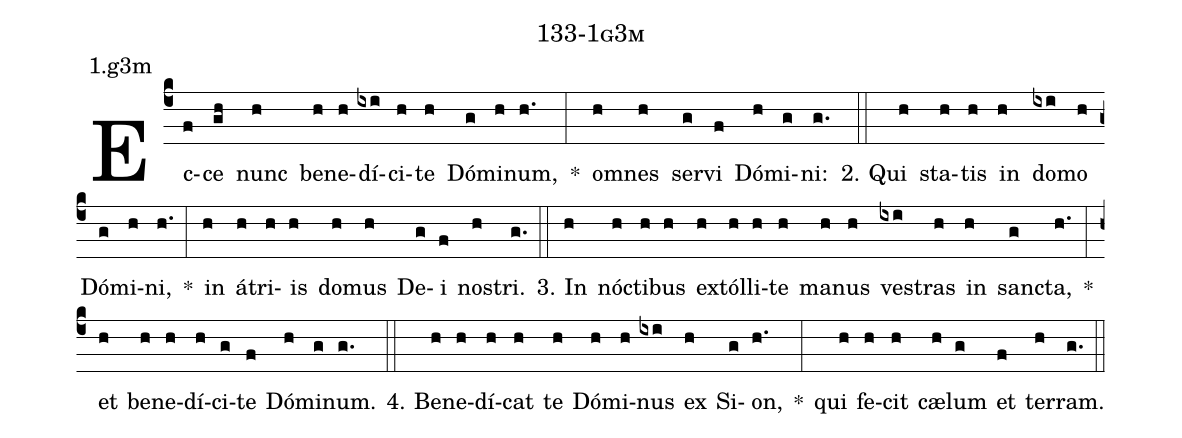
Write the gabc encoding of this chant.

name: 133-1g3m;
annotation: 1.g3m;
%%
(c4)Ec(f)ce(gh) nunc(h) be(h)ne(h)dí(ixi)ci(h)te(h) Dó(g)mi(h)num,(h.) *(:) om(h)nes(h) ser(g)vi(f) Dó(h)mi(g)ni:(g.) (::)
2. Qui(h) sta(h)tis(h) in(h) do(ixi)mo(h) Dó(g)mi(h)ni,(h.) *(:) in(h) á(h)tri(h)is(h) do(h)mus(h) De(g)i(f) nos(h)tri.(g.) (::)
3. In(h) nóc(h)ti(h)bus(h) ex(h)tól(h)li(h)te(h) ma(h)nus(h) ves(ixi)tras(h) in(h) sanc(g)ta,(h.) *(:) et(h) be(h)ne(h)dí(h)ci(g)te(f) Dó(h)mi(g)num.(g.) (::)
4. Be(h)ne(h)dí(h)cat(h) te(h) Dó(h)mi(h)nus(ixi) ex(h) Si(g)on,(h.) *(:) qui(h) fe(h)cit(h) cæ(h)lum(g) et(f) ter(h)ram.(g.) (::)
